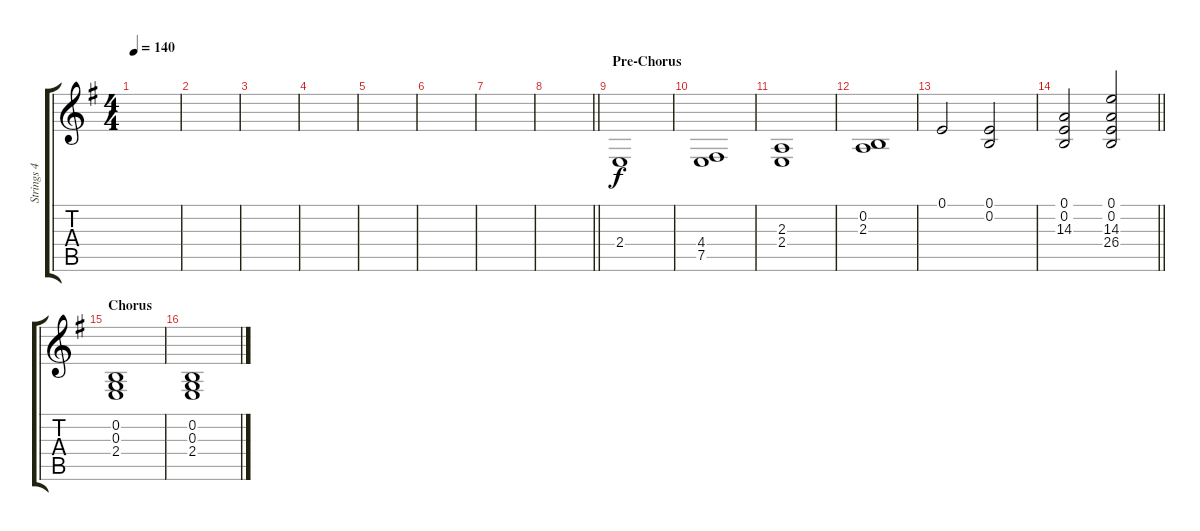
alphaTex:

\track ("Strings 4" "Strings 4") {instrument stringensemble1}
\staff {score tabs}
\tuning (E4 B3 G3 D3 A2 E2) {hide}
\ts (4 4)
\tempo 140
\clef g2
\ks g
|
|
|
|
|
|
|
\barLineRight lightlight
|
\section ("" "Pre-Chorus ")
2.4.1 |
(4.4 7.5).1 |
(2.3 2.4).1 |
(0.2 2.3).1 |
0.1.2 (0.1 0.2).2 |
\barLineRight lightlight
(0.1 0.2 14.3).2 (0.1 0.2 14.3 26.4).2 |
\section ("" "Chorus ")
(0.2 0.3 2.4).1 |
(0.2 0.3 2.4).1
